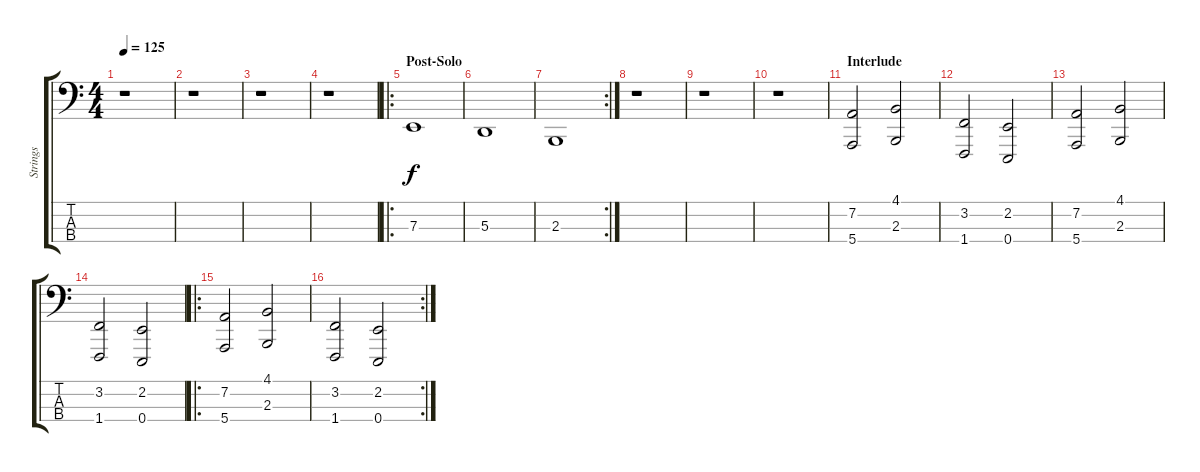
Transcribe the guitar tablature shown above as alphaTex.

\track ("Strings" "Strings") {instrument stringensemble1}
\staff {score tabs}
\tuning (G2 D2 A1 E1) {hide}
\ts (4 4)
\tempo 125
\clef f4
\ks c
r.1{dy f} |
r.1 |
r.1 |
r.1 |
\ro
\section ("" "Post-Solo")
7.3.1 |
5.3.1 |
\rc 2
2.3.1 |
r.1 |
r.1 |
r.1 |
\section ("" "Interlude")
(7.2 5.4).2{volume 14} (4.1 2.3).2 |
(3.2 1.4).2 (2.2 0.4).2 |
(7.2 5.4).2{volume 14} (4.1 2.3).2 |
(3.2 1.4).2 (2.2 0.4).2 |
\ro
(7.2 5.4).2{volume 14} (4.1 2.3).2 |
\rc 2
(3.2 1.4).2 (2.2 0.4).2
